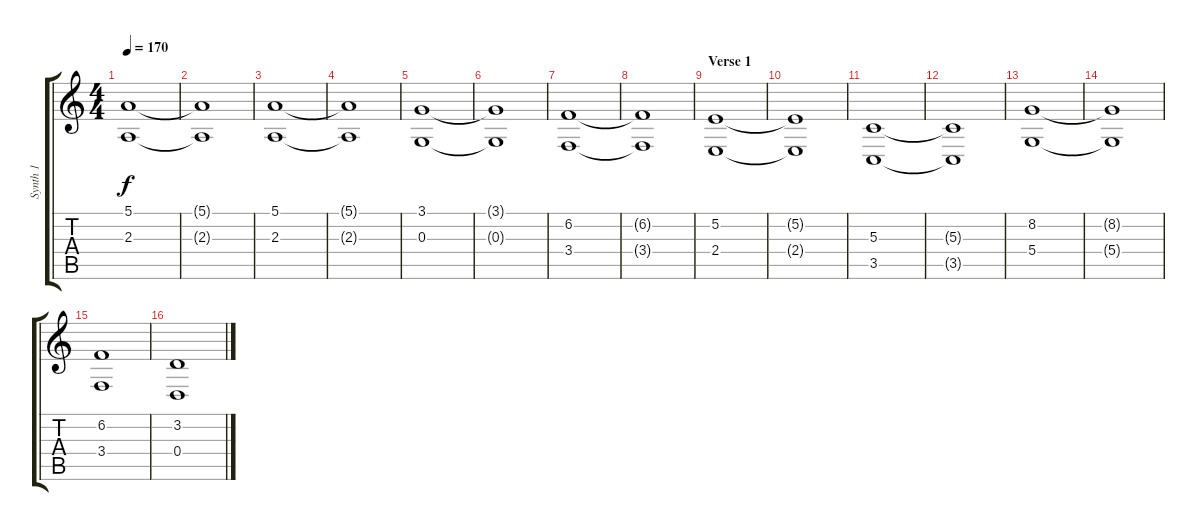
\track ("Synth 1" "Synth 1") {instrument stringensemble1}
\staff {score tabs}
\tuning (E4 B3 G3 D3 A2 E2) {hide}
\ts (4 4)
\tempo 170
\clef g2
\ks c
(5.1 2.3).1{dy f} |
(5.1{t} 2.3{t}).1 |
(5.1 2.3).1 |
(5.1{t} 2.3{t}).1 |
(3.1 0.3).1 |
(3.1{t} 0.3{t}).1 |
(6.2 3.4).1 |
(6.2{t} 3.4{t}).1 |
\section ("" "Verse 1")
(5.2 2.4).1 |
(5.2{t} 2.4{t}).1 |
(5.3 3.5).1 |
(5.3{t} 3.5{t}).1 |
(8.2 5.4).1 |
(8.2{t} 5.4{t}).1 |
(6.2 3.4).1 |
(3.2 0.4).1
